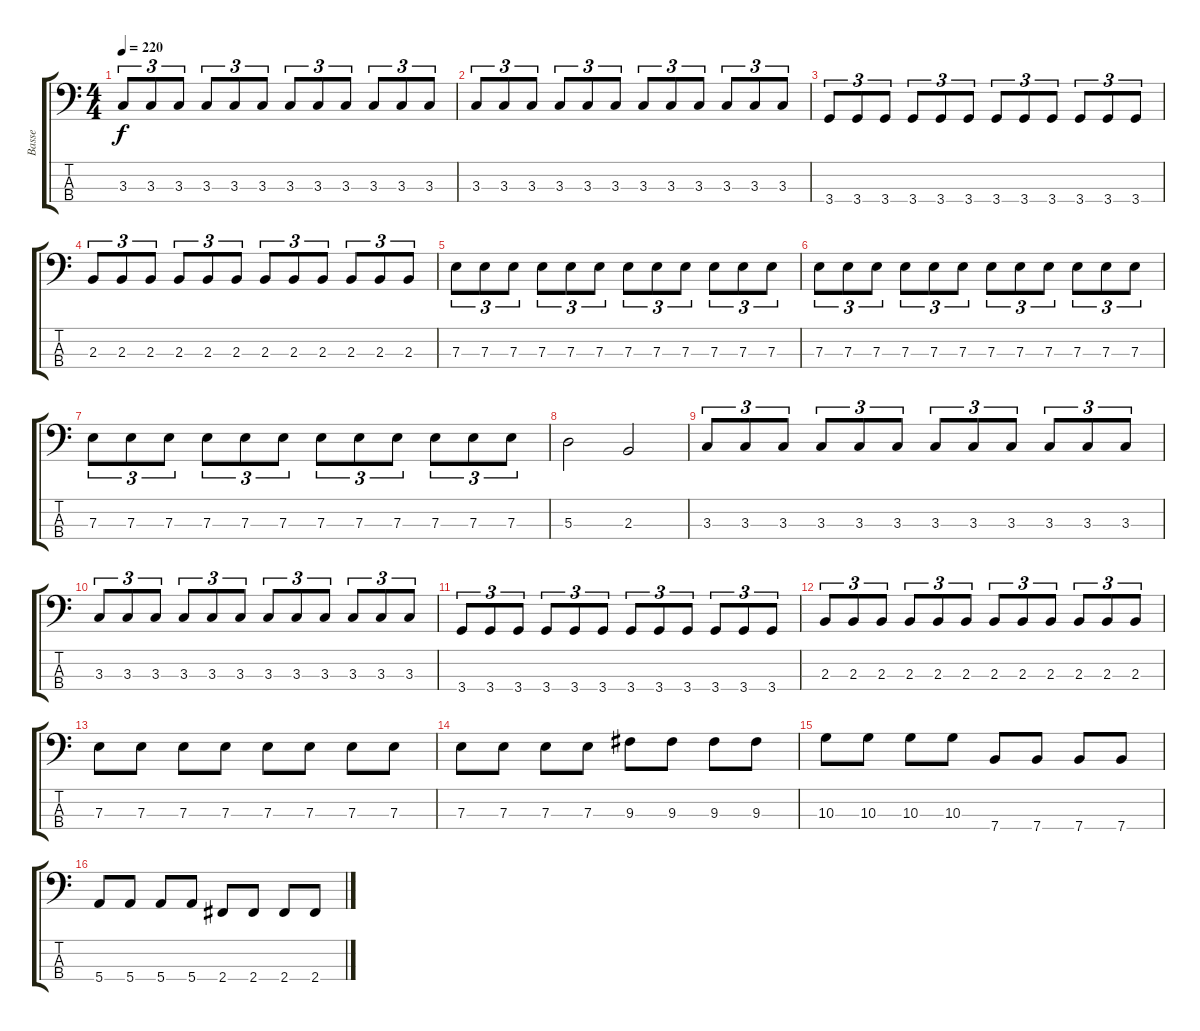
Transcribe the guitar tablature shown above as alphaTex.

\track ("Basse" "Basse") {instrument electricbasspick}
\staff {score tabs}
\tuning (G2 D2 A1 E1) {hide}
\ts (4 4)
\tempo 220
\clef f4
\ks c
3.3.8{tu (3 2) dy f} 3.3.8{tu (3 2)} 3.3.8{tu (3 2)} 3.3.8{tu (3 2)} 3.3.8{tu (3 2)} 3.3.8{tu (3 2)} 3.3.8{tu (3 2)} 3.3.8{tu (3 2)} 3.3.8{tu (3 2)} 3.3.8{tu (3 2)} 3.3.8{tu (3 2)} 3.3.8{tu (3 2)} |
3.3.8{tu (3 2)} 3.3.8{tu (3 2)} 3.3.8{tu (3 2)} 3.3.8{tu (3 2)} 3.3.8{tu (3 2)} 3.3.8{tu (3 2)} 3.3.8{tu (3 2)} 3.3.8{tu (3 2)} 3.3.8{tu (3 2)} 3.3.8{tu (3 2)} 3.3.8{tu (3 2)} 3.3.8{tu (3 2)} |
3.4.8{tu (3 2)} 3.4.8{tu (3 2)} 3.4.8{tu (3 2)} 3.4.8{tu (3 2)} 3.4.8{tu (3 2)} 3.4.8{tu (3 2)} 3.4.8{tu (3 2)} 3.4.8{tu (3 2)} 3.4.8{tu (3 2)} 3.4.8{tu (3 2)} 3.4.8{tu (3 2)} 3.4.8{tu (3 2)} |
2.3.8{tu (3 2)} 2.3.8{tu (3 2)} 2.3.8{tu (3 2)} 2.3.8{tu (3 2)} 2.3.8{tu (3 2)} 2.3.8{tu (3 2)} 2.3.8{tu (3 2)} 2.3.8{tu (3 2)} 2.3.8{tu (3 2)} 2.3.8{tu (3 2)} 2.3.8{tu (3 2)} 2.3.8{tu (3 2)} |
7.3.8{tu (3 2)} 7.3.8{tu (3 2)} 7.3.8{tu (3 2)} 7.3.8{tu (3 2)} 7.3.8{tu (3 2)} 7.3.8{tu (3 2)} 7.3.8{tu (3 2)} 7.3.8{tu (3 2)} 7.3.8{tu (3 2)} 7.3.8{tu (3 2)} 7.3.8{tu (3 2)} 7.3.8{tu (3 2)} |
7.3.8{tu (3 2)} 7.3.8{tu (3 2)} 7.3.8{tu (3 2)} 7.3.8{tu (3 2)} 7.3.8{tu (3 2)} 7.3.8{tu (3 2)} 7.3.8{tu (3 2)} 7.3.8{tu (3 2)} 7.3.8{tu (3 2)} 7.3.8{tu (3 2)} 7.3.8{tu (3 2)} 7.3.8{tu (3 2)} |
7.3.8{tu (3 2)} 7.3.8{tu (3 2)} 7.3.8{tu (3 2)} 7.3.8{tu (3 2)} 7.3.8{tu (3 2)} 7.3.8{tu (3 2)} 7.3.8{tu (3 2)} 7.3.8{tu (3 2)} 7.3.8{tu (3 2)} 7.3.8{tu (3 2)} 7.3.8{tu (3 2)} 7.3.8{tu (3 2)} |
5.3.2 2.3.2 |
3.3.8{tu (3 2)} 3.3.8{tu (3 2)} 3.3.8{tu (3 2)} 3.3.8{tu (3 2)} 3.3.8{tu (3 2)} 3.3.8{tu (3 2)} 3.3.8{tu (3 2)} 3.3.8{tu (3 2)} 3.3.8{tu (3 2)} 3.3.8{tu (3 2)} 3.3.8{tu (3 2)} 3.3.8{tu (3 2)} |
3.3.8{tu (3 2)} 3.3.8{tu (3 2)} 3.3.8{tu (3 2)} 3.3.8{tu (3 2)} 3.3.8{tu (3 2)} 3.3.8{tu (3 2)} 3.3.8{tu (3 2)} 3.3.8{tu (3 2)} 3.3.8{tu (3 2)} 3.3.8{tu (3 2)} 3.3.8{tu (3 2)} 3.3.8{tu (3 2)} |
3.4.8{tu (3 2)} 3.4.8{tu (3 2)} 3.4.8{tu (3 2)} 3.4.8{tu (3 2)} 3.4.8{tu (3 2)} 3.4.8{tu (3 2)} 3.4.8{tu (3 2)} 3.4.8{tu (3 2)} 3.4.8{tu (3 2)} 3.4.8{tu (3 2)} 3.4.8{tu (3 2)} 3.4.8{tu (3 2)} |
2.3.8{tu (3 2)} 2.3.8{tu (3 2)} 2.3.8{tu (3 2)} 2.3.8{tu (3 2)} 2.3.8{tu (3 2)} 2.3.8{tu (3 2)} 2.3.8{tu (3 2)} 2.3.8{tu (3 2)} 2.3.8{tu (3 2)} 2.3.8{tu (3 2)} 2.3.8{tu (3 2)} 2.3.8{tu (3 2)} |
7.3.8 7.3.8 7.3.8 7.3.8 7.3.8 7.3.8 7.3.8 7.3.8 |
7.3.8 7.3.8 7.3.8 7.3.8 9.3.8 9.3.8 9.3.8 9.3.8 |
10.3.8 10.3.8 10.3.8 10.3.8 7.4.8 7.4.8 7.4.8 7.4.8 |
5.4.8 5.4.8 5.4.8 5.4.8 2.4.8 2.4.8 2.4.8 2.4.8
